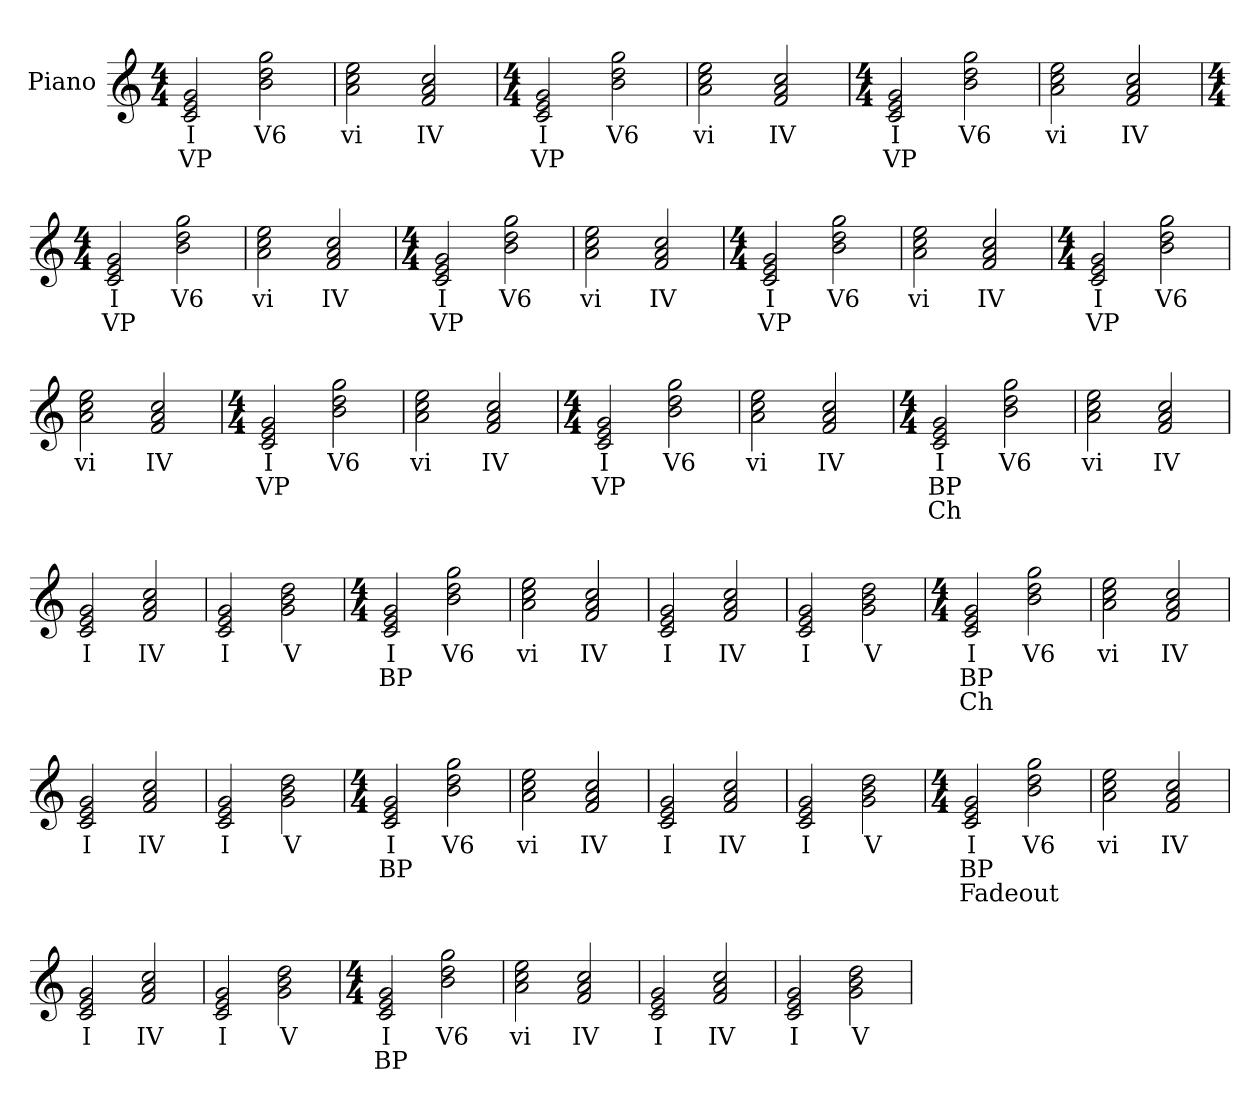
**kern	**text	**text	**text
*part1	*part1	*part1	*part1
*staff1	*staff1	*staff1	*staff1
*I"Piano	*	*	*
*I'Pno	*	*	*
*k[]	*	*	*
*C:	*	*	*
*M4/4	*	*	*
=	=	=	=
2c 2e 2g	I	VP	.
2b 2dd 2gg	V6	.	.
=	=	=	=
*k[]	*	*	*
*C:	*	*	*
2a 2cc 2ee	vi	.	.
2f 2a 2cc	IV	.	.
=	=	=	=
*k[]	*	*	*
*C:	*	*	*
*M4/4	*	*	*
2c 2e 2g	I	VP	.
2b 2dd 2gg	V6	.	.
=	=	=	=
*k[]	*	*	*
*C:	*	*	*
2a 2cc 2ee	vi	.	.
2f 2a 2cc	IV	.	.
=	=	=	=
*k[]	*	*	*
*C:	*	*	*
*M4/4	*	*	*
2c 2e 2g	I	VP	.
2b 2dd 2gg	V6	.	.
=	=	=	=
*k[]	*	*	*
*C:	*	*	*
2a 2cc 2ee	vi	.	.
2f 2a 2cc	IV	.	.
=	=	=	=
*k[]	*	*	*
*C:	*	*	*
*M4/4	*	*	*
2c 2e 2g	I	VP	.
2b 2dd 2gg	V6	.	.
=	=	=	=
*k[]	*	*	*
*C:	*	*	*
2a 2cc 2ee	vi	.	.
2f 2a 2cc	IV	.	.
=	=	=	=
*k[]	*	*	*
*C:	*	*	*
*M4/4	*	*	*
2c 2e 2g	I	VP	.
2b 2dd 2gg	V6	.	.
=	=	=	=
*k[]	*	*	*
*C:	*	*	*
2a 2cc 2ee	vi	.	.
2f 2a 2cc	IV	.	.
=	=	=	=
*k[]	*	*	*
*C:	*	*	*
*M4/4	*	*	*
2c 2e 2g	I	VP	.
2b 2dd 2gg	V6	.	.
=	=	=	=
*k[]	*	*	*
*C:	*	*	*
2a 2cc 2ee	vi	.	.
2f 2a 2cc	IV	.	.
=	=	=	=
*k[]	*	*	*
*C:	*	*	*
*M4/4	*	*	*
2c 2e 2g	I	VP	.
2b 2dd 2gg	V6	.	.
=	=	=	=
*k[]	*	*	*
*C:	*	*	*
2a 2cc 2ee	vi	.	.
2f 2a 2cc	IV	.	.
=	=	=	=
*k[]	*	*	*
*C:	*	*	*
*M4/4	*	*	*
2c 2e 2g	I	VP	.
2b 2dd 2gg	V6	.	.
=	=	=	=
*k[]	*	*	*
*C:	*	*	*
2a 2cc 2ee	vi	.	.
2f 2a 2cc	IV	.	.
=	=	=	=
*k[]	*	*	*
*C:	*	*	*
*M4/4	*	*	*
2c 2e 2g	I	VP	.
2b 2dd 2gg	V6	.	.
=	=	=	=
*k[]	*	*	*
*C:	*	*	*
2a 2cc 2ee	vi	.	.
2f 2a 2cc	IV	.	.
=	=	=	=
*k[]	*	*	*
*C:	*	*	*
*M4/4	*	*	*
2c 2e 2g	I	BP	Ch
2b 2dd 2gg	V6	.	.
=	=	=	=
*k[]	*	*	*
*C:	*	*	*
2a 2cc 2ee	vi	.	.
2f 2a 2cc	IV	.	.
=	=	=	=
*k[]	*	*	*
*C:	*	*	*
2c 2e 2g	I	.	.
2f 2a 2cc	IV	.	.
=	=	=	=
*k[]	*	*	*
*C:	*	*	*
2c 2e 2g	I	.	.
2g 2b 2dd	V	.	.
=	=	=	=
*k[]	*	*	*
*C:	*	*	*
*M4/4	*	*	*
2c 2e 2g	I	BP	.
2b 2dd 2gg	V6	.	.
=	=	=	=
*k[]	*	*	*
*C:	*	*	*
2a 2cc 2ee	vi	.	.
2f 2a 2cc	IV	.	.
=	=	=	=
*k[]	*	*	*
*C:	*	*	*
2c 2e 2g	I	.	.
2f 2a 2cc	IV	.	.
=	=	=	=
*k[]	*	*	*
*C:	*	*	*
2c 2e 2g	I	.	.
2g 2b 2dd	V	.	.
=	=	=	=
*k[]	*	*	*
*C:	*	*	*
*M4/4	*	*	*
2c 2e 2g	I	BP	Ch
2b 2dd 2gg	V6	.	.
=	=	=	=
*k[]	*	*	*
*C:	*	*	*
2a 2cc 2ee	vi	.	.
2f 2a 2cc	IV	.	.
=	=	=	=
*k[]	*	*	*
*C:	*	*	*
2c 2e 2g	I	.	.
2f 2a 2cc	IV	.	.
=	=	=	=
*k[]	*	*	*
*C:	*	*	*
2c 2e 2g	I	.	.
2g 2b 2dd	V	.	.
=	=	=	=
*k[]	*	*	*
*C:	*	*	*
*M4/4	*	*	*
2c 2e 2g	I	BP	.
2b 2dd 2gg	V6	.	.
=	=	=	=
*k[]	*	*	*
*C:	*	*	*
2a 2cc 2ee	vi	.	.
2f 2a 2cc	IV	.	.
=	=	=	=
*k[]	*	*	*
*C:	*	*	*
2c 2e 2g	I	.	.
2f 2a 2cc	IV	.	.
=	=	=	=
*k[]	*	*	*
*C:	*	*	*
2c 2e 2g	I	.	.
2g 2b 2dd	V	.	.
=	=	=	=
*k[]	*	*	*
*C:	*	*	*
*M4/4	*	*	*
2c 2e 2g	I	BP	Fadeout
2b 2dd 2gg	V6	.	.
=	=	=	=
*k[]	*	*	*
*C:	*	*	*
2a 2cc 2ee	vi	.	.
2f 2a 2cc	IV	.	.
=	=	=	=
*k[]	*	*	*
*C:	*	*	*
2c 2e 2g	I	.	.
2f 2a 2cc	IV	.	.
=	=	=	=
*k[]	*	*	*
*C:	*	*	*
2c 2e 2g	I	.	.
2g 2b 2dd	V	.	.
=	=	=	=
*k[]	*	*	*
*C:	*	*	*
*M4/4	*	*	*
2c 2e 2g	I	BP	.
2b 2dd 2gg	V6	.	.
=	=	=	=
*k[]	*	*	*
*C:	*	*	*
2a 2cc 2ee	vi	.	.
2f 2a 2cc	IV	.	.
=	=	=	=
*k[]	*	*	*
*C:	*	*	*
2c 2e 2g	I	.	.
2f 2a 2cc	IV	.	.
=	=	=	=
*k[]	*	*	*
*C:	*	*	*
2c 2e 2g	I	.	.
2g 2b 2dd	V	.	.
=	=	=	=
*-	*-	*-	*-
